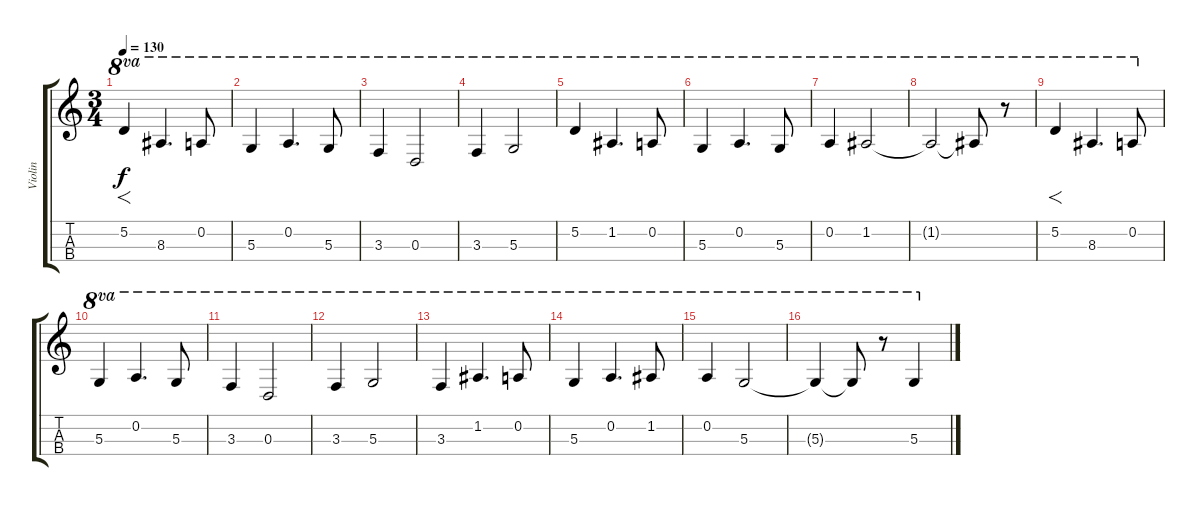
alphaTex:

\track ("Violin" "Violin") {instrument violin}
\staff {score tabs}
\tuning (E5 A4 D4 G3) {hide}
\ts (3 4)
\tempo 130
\clef g2
\ks c
5.2.4{f ot 8va dy f instrument violin} 8.3.4{d ot 8va} 0.2.8{ot 8va} |
5.3.4{ot 8va} 0.2.4{d ot 8va} 5.3.8{ot 8va} |
3.3.4{ot 8va} 0.3.2{ot 8va} |
3.3.4{ot 8va} 5.3.2{ot 8va} |
5.2.4{ot 8va} 1.2.4{d ot 8va} 0.2.8{ot 8va} |
5.3.4{ot 8va} 0.2.4{d ot 8va} 5.3.8{ot 8va} |
0.2.4{ot 8va} 1.2.2{ot 8va} |
1.2{t}.2{ot 8va} 1.2{t}.8{ot 8va} r.8{ot 8va} |
5.2.4{f ot 8va} 8.3.4{d ot 8va} 0.2.8{ot 8va} |
5.3.4{ot 8va} 0.2.4{d ot 8va} 5.3.8{ot 8va} |
3.3.4{ot 8va} 0.3.2{ot 8va} |
3.3.4{ot 8va} 5.3.2{ot 8va} |
3.3.4{ot 8va} 1.2.4{d ot 8va} 0.2.8{ot 8va} |
5.3.4{ot 8va} 0.2.4{d ot 8va} 1.2.8{ot 8va} |
0.2.4{ot 8va} 5.3.2{ot 8va} |
5.3{t}.4{ot 8va} 5.3{t}.8{ot 8va} r.8{ot 8va} 5.3.4{ot 8va}
